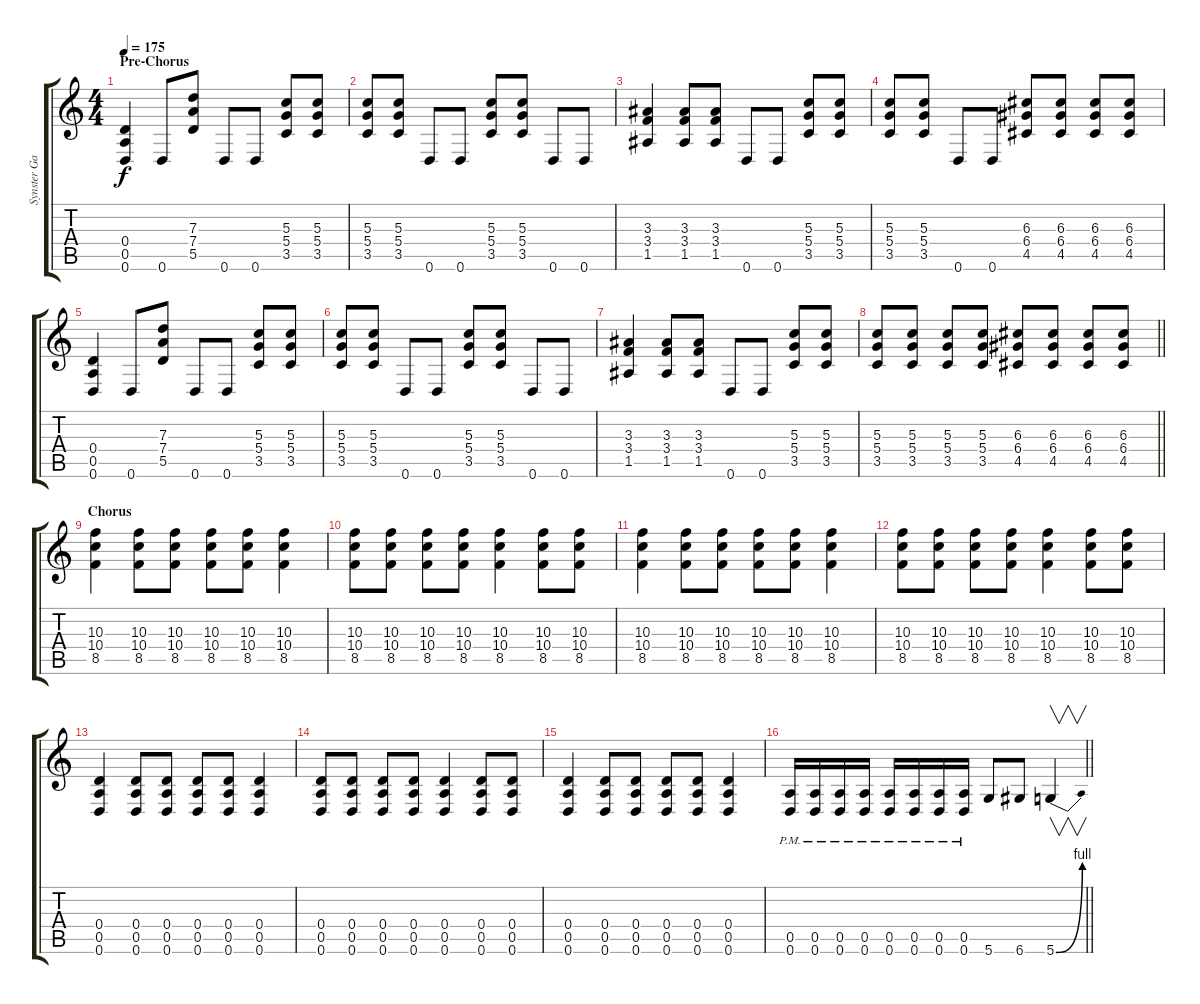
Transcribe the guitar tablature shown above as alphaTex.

\track ("Synster Gates" "Synster Ga") {instrument distortionguitar}
\staff {score tabs}
\tuning (E4 B3 G3 D3 A2 D2) {hide}
\ts (4 4)
\section ("" "Pre-Chorus")
\tempo 175
\clef g2
\ks c
(0.4 0.5 0.6).4{dy f} 0.6.8 (7.3 7.4 5.5).8 0.6.8 0.6.8 (5.3 5.4 3.5).8 (5.3 5.4 3.5).8 |
(5.3 5.4 3.5).8 (5.3 5.4 3.5).8 0.6.8 0.6.8 (5.3 5.4 3.5).8 (5.3 5.4 3.5).8 0.6.8 0.6.8 |
(3.3 3.4 1.5).4 (3.3 3.4 1.5).8 (3.3 3.4 1.5).8 0.6.8 0.6.8 (5.3 5.4 3.5).8 (5.3 5.4 3.5).8 |
(5.3 5.4 3.5).8 (5.3 5.4 3.5).8 0.6.8 0.6.8 (6.3 6.4 4.5).8 (6.3 6.4 4.5).8 (6.3 6.4 4.5).8 (6.3 6.4 4.5).8 |
(0.4 0.5 0.6).4 0.6.8 (7.3 7.4 5.5).8 0.6.8 0.6.8 (5.3 5.4 3.5).8 (5.3 5.4 3.5).8 |
(5.3 5.4 3.5).8 (5.3 5.4 3.5).8 0.6.8 0.6.8 (5.3 5.4 3.5).8 (5.3 5.4 3.5).8 0.6.8 0.6.8 |
(3.3 3.4 1.5).4 (3.3 3.4 1.5).8 (3.3 3.4 1.5).8 0.6.8 0.6.8 (5.3 5.4 3.5).8 (5.3 5.4 3.5).8 |
\barLineRight lightlight
(5.3 5.4 3.5).8 (5.3 5.4 3.5).8 (5.3 5.4 3.5).8 (5.3 5.4 3.5).8 (6.3 6.4 4.5).8 (6.3 6.4 4.5).8 (6.3 6.4 4.5).8 (6.3 6.4 4.5).8 |
\section ("" "Chorus")
(10.3 10.4 8.5).4 (10.3 10.4 8.5).8 (10.3 10.4 8.5).8 (10.3 10.4 8.5).8 (10.3 10.4 8.5).8 (10.3 10.4 8.5).4 |
(10.3 10.4 8.5).8 (10.3 10.4 8.5).8 (10.3 10.4 8.5).8 (10.3 10.4 8.5).8 (10.3 10.4 8.5).4 (10.3 10.4 8.5).8 (10.3 10.4 8.5).8 |
(10.3 10.4 8.5).4 (10.3 10.4 8.5).8 (10.3 10.4 8.5).8 (10.3 10.4 8.5).8 (10.3 10.4 8.5).8 (10.3 10.4 8.5).4 |
(10.3 10.4 8.5).8 (10.3 10.4 8.5).8 (10.3 10.4 8.5).8 (10.3 10.4 8.5).8 (10.3 10.4 8.5).4 (10.3 10.4 8.5).8 (10.3 10.4 8.5).8 |
(0.4 0.5 0.6).4 (0.4 0.5 0.6).8 (0.4 0.5 0.6).8 (0.4 0.5 0.6).8 (0.4 0.5 0.6).8 (0.4 0.5 0.6).4 |
(0.4 0.5 0.6).8 (0.4 0.5 0.6).8 (0.4 0.5 0.6).8 (0.4 0.5 0.6).8 (0.4 0.5 0.6).4 (0.4 0.5 0.6).8 (0.4 0.5 0.6).8 |
(0.4 0.5 0.6).4 (0.4 0.5 0.6).8 (0.4 0.5 0.6).8 (0.4 0.5 0.6).8 (0.4 0.5 0.6).8 (0.4 0.5 0.6).4 |
\barLineRight lightlight
(0.5{pm} 0.6{pm}).16 (0.5{pm} 0.6{pm}).16 (0.5{pm} 0.6{pm}).16 (0.5{pm} 0.6{pm}).16 (0.5{pm} 0.6{pm}).16 (0.5{pm} 0.6{pm}).16 (0.5{pm} 0.6{pm}).16 (0.5{pm} 0.6{pm}).16 5.6.8 6.6.8 5.6{be (bend 0 0 60 4)}.4{v}
